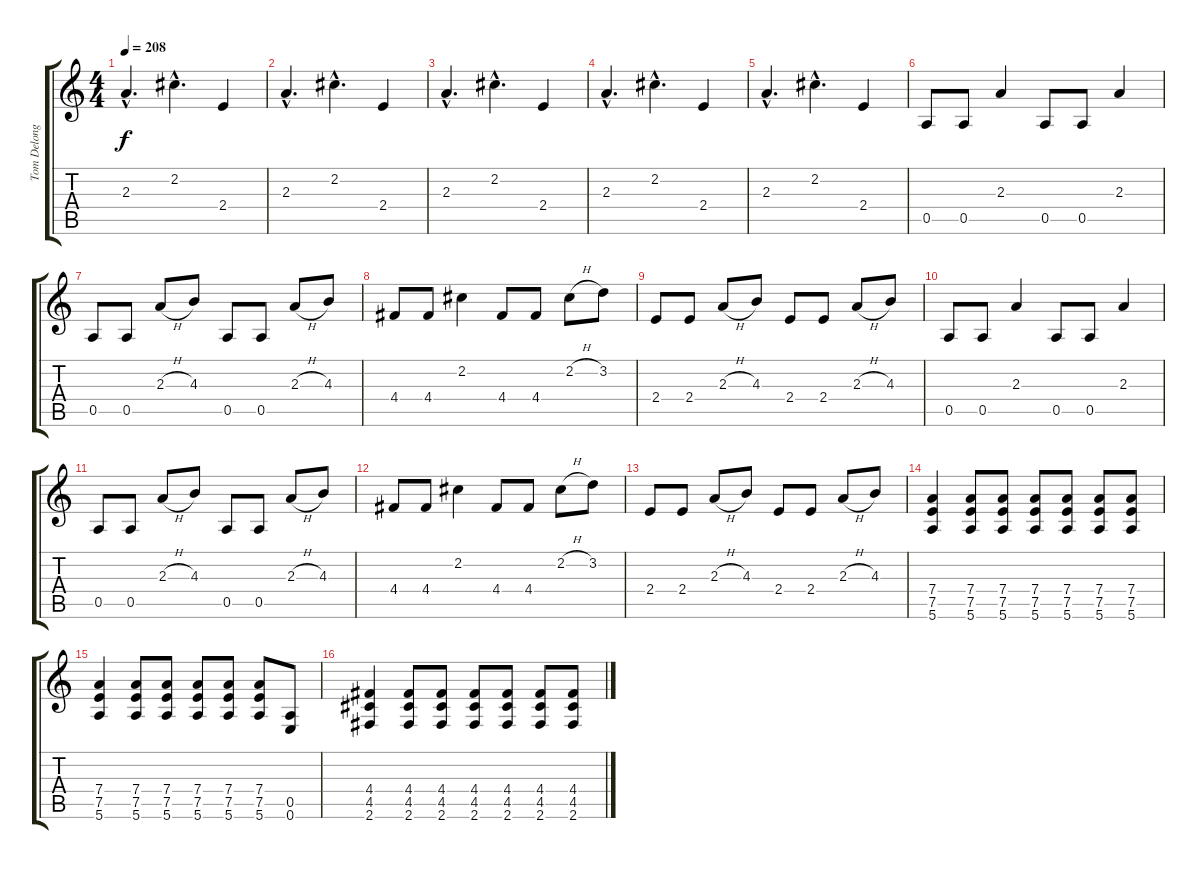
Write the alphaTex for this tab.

\track ("Tom Delonge - Gtr. 2" "Tom Delong") {instrument distortionguitar}
\staff {score tabs}
\tuning (E4 B3 G3 D3 A2 E2) {hide}
\ts (4 4)
\tempo 208
\clef g2
\ks c
2.3{hac}.4{d dy f} 2.2{hac}.4{d} 2.4.4 |
2.3{hac}.4{d} 2.2{hac}.4{d} 2.4.4 |
2.3{hac}.4{d} 2.2{hac}.4{d} 2.4.4 |
2.3{hac}.4{d} 2.2{hac}.4{d} 2.4.4 |
2.3{hac}.4{d} 2.2{hac}.4{d} 2.4.4 |
0.5.8{instrument electricguitarmuted} 0.5.8 2.3.4{instrument distortionguitar} 0.5.8{instrument electricguitarmuted} 0.5.8 2.3.4{instrument distortionguitar} |
0.5.8{instrument electricguitarmuted} 0.5.8 2.3{h}.8{instrument distortionguitar} 4.3.8 0.5.8{instrument electricguitarmuted} 0.5.8 2.3{h}.8{instrument distortionguitar} 4.3.8 |
4.4.8{instrument electricguitarmuted} 4.4.8 2.2.4{instrument distortionguitar} 4.4.8{instrument electricguitarmuted} 4.4.8 2.2{h}.8{instrument distortionguitar} 3.2.8 |
2.4.8{instrument electricguitarmuted} 2.4.8 2.3{h}.8{instrument distortionguitar} 4.3.8 2.4.8{instrument electricguitarmuted} 2.4.8 2.3{h}.8{instrument distortionguitar} 4.3.8 |
0.5.8{instrument electricguitarmuted} 0.5.8 2.3.4{instrument distortionguitar} 0.5.8{instrument electricguitarmuted} 0.5.8 2.3.4{instrument distortionguitar} |
0.5.8{instrument electricguitarmuted} 0.5.8 2.3{h}.8{instrument distortionguitar} 4.3.8 0.5.8{instrument electricguitarmuted} 0.5.8 2.3{h}.8{instrument distortionguitar} 4.3.8 |
4.4.8{instrument electricguitarmuted} 4.4.8 2.2.4{instrument distortionguitar} 4.4.8{instrument electricguitarmuted} 4.4.8 2.2{h}.8{instrument distortionguitar} 3.2.8 |
2.4.8{instrument electricguitarmuted} 2.4.8 2.3{h}.8{instrument distortionguitar} 4.3.8 2.4.8{instrument electricguitarmuted} 2.4.8 2.3{h}.8{instrument distortionguitar} 4.3.8 |
(7.4 7.5 5.6).4 (7.4 7.5 5.6).8 (7.4 7.5 5.6).8 (7.4 7.5 5.6).8 (7.4 7.5 5.6).8 (7.4 7.5 5.6).8 (7.4 7.5 5.6).8 |
(7.4 7.5 5.6).4 (7.4 7.5 5.6).8 (7.4 7.5 5.6).8 (7.4 7.5 5.6).8 (7.4 7.5 5.6).8 (7.4 7.5 5.6).8 (0.5 0.6).8 |
(4.4 4.5 2.6).4 (4.4 4.5 2.6).8 (4.4 4.5 2.6).8 (4.4 4.5 2.6).8 (4.4 4.5 2.6).8 (4.4 4.5 2.6).8 (4.4 4.5 2.6).8
